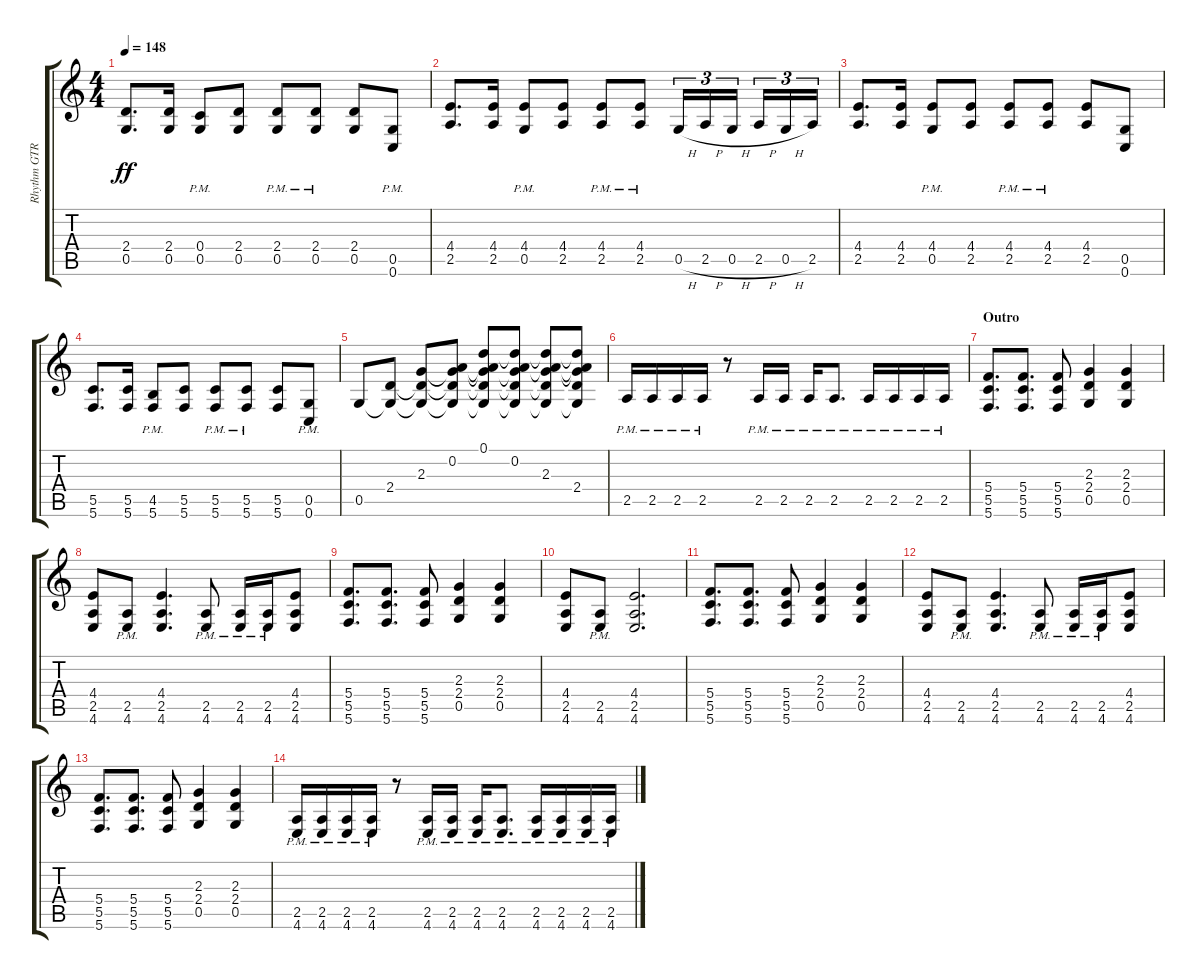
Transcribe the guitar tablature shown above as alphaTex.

\track ("Rhythm GTR 1" "Rhythm GTR") {instrument overdrivenguitar}
\staff {score tabs}
\tuning (D4 A3 F3 C3 G2 C2) {hide}
\ts (4 4)
\tempo 148
\clef g2
\ks aminor
(2.4 0.5).8{d dy ff} (2.4 0.5).16 (0.4{pm} 0.5{pm}).8 (2.4 0.5).8 (2.4{pm} 0.5{pm}).8 (2.4{pm} 0.5{pm}).8 (2.4 0.5).8 (0.5{pm} 0.6{pm}).8 |
(4.4 2.5).8{d} (4.4 2.5).16 (4.4{pm} 0.5{pm}).8 (4.4 2.5).8 (4.4{pm} 2.5{pm}).8 (4.4{pm} 2.5{pm}).8 0.5{h}.16{tu (3 2)} 2.5{h}.16{tu (3 2)} 0.5{h}.16{tu (3 2)} 2.5{h}.16{tu (3 2)} 0.5{h}.16{tu (3 2)} 2.5.16{tu (3 2)} |
(4.4 2.5).8{d} (4.4 2.5).16 (4.4{pm} 0.5{pm}).8 (4.4 2.5).8 (4.4{pm} 2.5{pm}).8 (4.4{pm} 2.5{pm}).8 (4.4 2.5).8 (0.5 0.6).8 |
(5.5 5.6).8{d} (5.5 5.6).16 (4.5{pm} 5.6{pm}).8 (5.5 5.6).8 (5.5{pm} 5.6{pm}).8 (5.5{pm} 5.6{pm}).8 (5.5 5.6).8 (0.5{pm} 0.6{pm}).8 |
0.5.8 (2.4 0.5{t}).8 (2.3 2.4{t} 0.5{t}).8 (0.2 2.3{t} 2.4{t} 0.5{t}).8 (0.1 0.2{t} 2.3{t} 2.4{t} 0.5{t}).8 (0.1{t} 0.2 2.3{t} 2.4{t} 0.5{t}).8 (0.1{t} 0.2{t} 2.3 2.4{t} 0.5{t}).8 (0.1{t} 0.2{t} 2.3{t} 2.4 0.5{t}).8 |
2.5{pm}.16 2.5{pm}.16 2.5{pm}.16 2.5{pm}.16 r.8 2.5{pm}.16 2.5{pm}.16 2.5{pm}.16 2.5{pm}.8{d} 2.5{pm}.16 2.5{pm}.16 2.5{pm}.16 2.5{pm}.16 |
\section ("" "Outro")
(5.4 5.5 5.6).8{d} (5.4 5.5 5.6).8{d} (5.4 5.5 5.6).8 (2.3 2.4 0.5).4 (2.3 2.4 0.5).4 |
(4.4 2.5 4.6).8 (2.5{pm} 4.6{pm}).8 (4.4 2.5 4.6).4{d} (2.5{pm} 4.6{pm}).8 (2.5{pm} 4.6{pm}).16 (2.5{pm} 4.6{pm}).16 (4.4 2.5 4.6).8 |
(5.4 5.5 5.6).8{d} (5.4 5.5 5.6).8{d} (5.4 5.5 5.6).8 (2.3 2.4 0.5).4 (2.3 2.4 0.5).4 |
(4.4 2.5 4.6).8 (2.5{pm} 4.6{pm}).8 (4.4 2.5 4.6).2{d} |
(5.4 5.5 5.6).8{d} (5.4 5.5 5.6).8{d} (5.4 5.5 5.6).8 (2.3 2.4 0.5).4 (2.3 2.4 0.5).4 |
(4.4 2.5 4.6).8 (2.5{pm} 4.6{pm}).8 (4.4 2.5 4.6).4{d} (2.5{pm} 4.6{pm}).8 (2.5{pm} 4.6{pm}).16 (2.5{pm} 4.6{pm}).16 (4.4 2.5 4.6).8 |
(5.4 5.5 5.6).8{d} (5.4 5.5 5.6).8{d} (5.4 5.5 5.6).8 (2.3 2.4 0.5).4 (2.3 2.4 0.5).4 |
(2.5{pm} 4.6{pm}).16 (2.5{pm} 4.6{pm}).16 (2.5{pm} 4.6{pm}).16 (2.5{pm} 4.6{pm}).16 r.8 (2.5{pm} 4.6{pm}).16 (2.5{pm} 4.6{pm}).16 (2.5{pm} 4.6{pm}).16 (2.5{pm} 4.6{pm}).8{d} (2.5{pm} 4.6{pm}).16 (2.5{pm} 4.6{pm}).16 (2.5{pm} 4.6{pm}).16 (2.5{pm} 4.6{pm}).16
